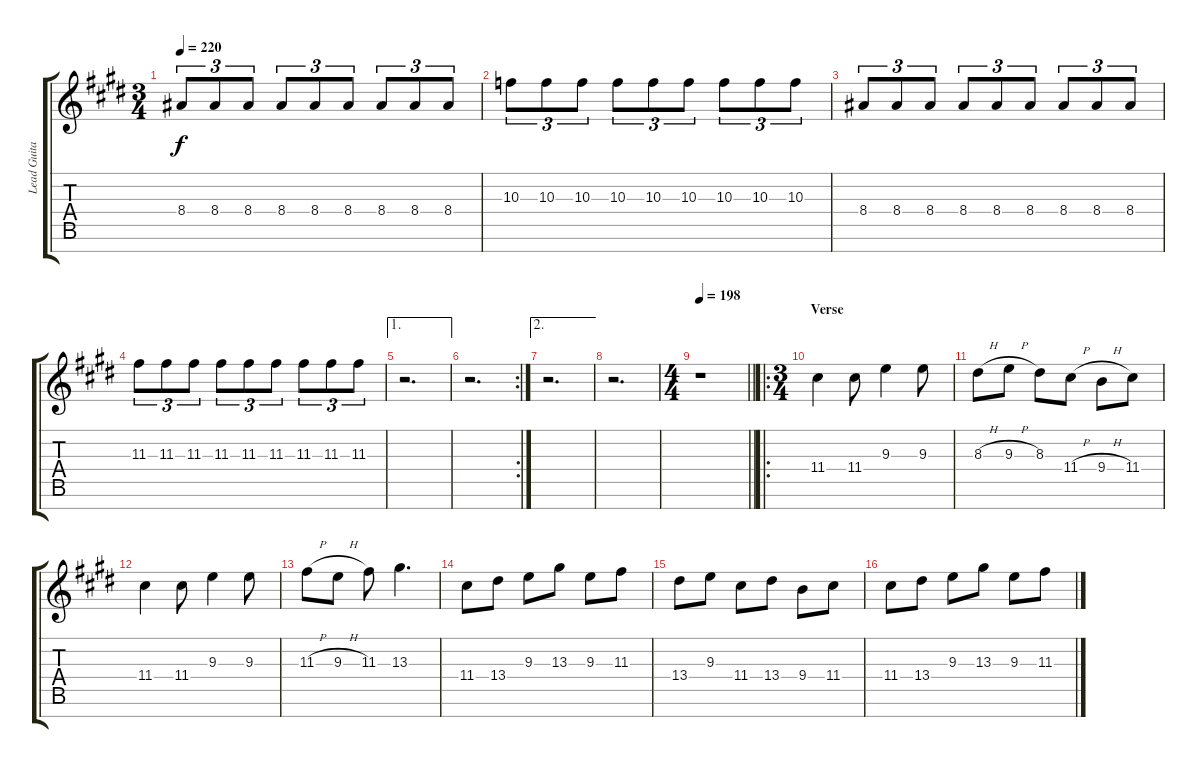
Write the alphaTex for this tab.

\track ("Lead Guitar" "Lead Guita") {instrument distortionguitar}
\staff {score tabs}
\tuning (E4 B3 G3 D3 A2 E2 B1) {hide}
\ts (3 4)
\tempo 220
\clef g2
\ks e
8.4.8{tu (3 2) dy f} 8.4.8{tu (3 2)} 8.4.8{tu (3 2)} 8.4.8{tu (3 2)} 8.4.8{tu (3 2)} 8.4.8{tu (3 2)} 8.4.8{tu (3 2)} 8.4.8{tu (3 2)} 8.4.8{tu (3 2)} |
10.3.8{tu (3 2)} 10.3.8{tu (3 2)} 10.3.8{tu (3 2)} 10.3.8{tu (3 2)} 10.3.8{tu (3 2)} 10.3.8{tu (3 2)} 10.3.8{tu (3 2)} 10.3.8{tu (3 2)} 10.3.8{tu (3 2)} |
8.4.8{tu (3 2)} 8.4.8{tu (3 2)} 8.4.8{tu (3 2)} 8.4.8{tu (3 2)} 8.4.8{tu (3 2)} 8.4.8{tu (3 2)} 8.4.8{tu (3 2)} 8.4.8{tu (3 2)} 8.4.8{tu (3 2)} |
11.3.8{tu (3 2)} 11.3.8{tu (3 2)} 11.3.8{tu (3 2)} 11.3.8{tu (3 2)} 11.3.8{tu (3 2)} 11.3.8{tu (3 2)} 11.3.8{tu (3 2)} 11.3.8{tu (3 2)} 11.3.8{tu (3 2)} |
\ae 1
r.2{d} |
\rc 2
r.2{d} |
\ae 2
r.2{d} |
r.2{d} |
\ts (4 4)
\tempo 198
\barLineRight lightlight
r.1 |
\ro
\ts (3 4)
\section ("" "Verse")
11.4.4 11.4.8 9.3.4 9.3.8 |
8.3{h}.8 9.3{h}.8 8.3.8 11.4{h}.8 9.4{h}.8 11.4.8 |
11.4.4 11.4.8 9.3.4 9.3.8 |
11.3{h}.8 9.3{h}.8 11.3.8 13.3.4{d} |
11.4.8 13.4.8 9.3.8 13.3.8 9.3.8 11.3.8 |
13.4.8 9.3.8 11.4.8 13.4.8 9.4.8 11.4.8 |
11.4.8 13.4.8 9.3.8 13.3.8 9.3.8 11.3.8
